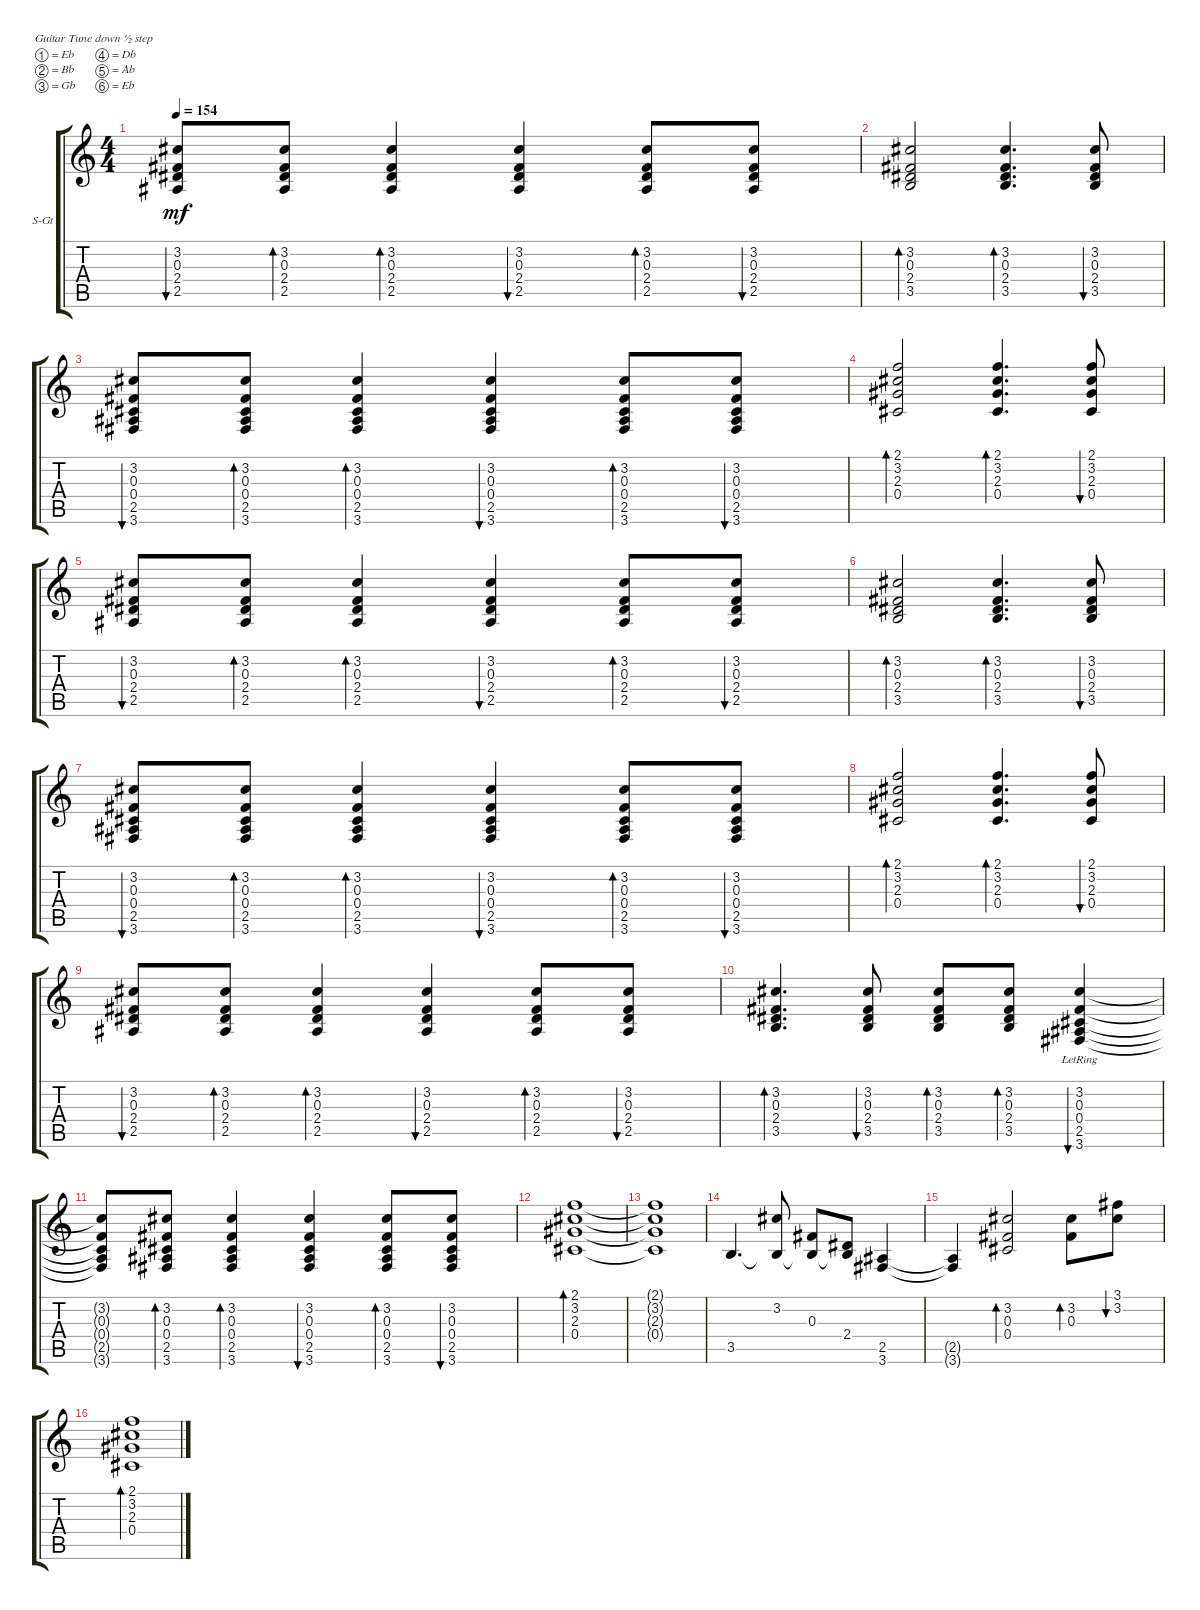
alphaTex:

\defaultSystemsLayout 4
\bracketExtendMode groupsimilarinstruments
\firstSystemTrackNameOrientation horizontal
\otherSystemsTrackNameOrientation horizontal
\track ("Steel Guitar" "S-Gt") {instrument acousticguitarsteel}
\staff {score tabs}
\tuning (Eb4 Bb3 Gb3 Db3 Ab2 Eb2)
\ts (4 4)
\tempo 154
\clef g2
\scale
0.333333
\ks c
(2.5 2.4 0.3 3.2).8{bu 30 dy mf} (2.5 2.4 0.3 3.2).8{bd 30} (2.5 2.4 0.3 3.2).4{bd 30} (2.5 2.4 0.3 3.2).4{bu 30} (2.5 2.4 0.3 3.2).8{bd 30} (2.5 2.4 0.3 3.2).8{bu 30} |
\scale
0.333333 (3.5 2.4 0.3 3.2).2{bd 30} (3.5 2.4 0.3 3.2).4{d bd 30} (3.5 2.4 0.3 3.2).8{bu 30} |
\scale
0.333333 (3.6 2.5 0.4 0.3 3.2).8{bu 30} (3.6 2.5 0.4 0.3 3.2).8{bd 30} (3.6 2.5 0.4 0.3 3.2).4{bd 30} (3.6 2.5 0.4 0.3 3.2).4{bu 30} (3.6 2.5 0.4 0.3 3.2).8{bd 30} (3.6 2.5 0.4 0.3 3.2).8{bu 30} |
\scale
0.333333 (0.4 2.3 3.2 2.1).2{bd 30} (0.4 2.3 3.2 2.1).4{d bd 30} (0.4 2.3 3.2 2.1).8{bu 30} |
\scale
0.333333 (2.5 2.4 0.3 3.2).8{bu 30} (2.5 2.4 0.3 3.2).8{bd 30} (2.5 2.4 0.3 3.2).4{bd 30} (2.5 2.4 0.3 3.2).4{bu 30} (2.5 2.4 0.3 3.2).8{bd 30} (2.5 2.4 0.3 3.2).8{bu 30} |
\scale
0.333333 (3.5 2.4 0.3 3.2).2{bd 30} (3.5 2.4 0.3 3.2).4{d bd 30} (3.5 2.4 0.3 3.2).8{bu 30} |
\scale
0.333333 (3.6 2.5 0.4 0.3 3.2).8{bu 30} (3.6 2.5 0.4 0.3 3.2).8{bd 30} (3.6 2.5 0.4 0.3 3.2).4{bd 30} (3.6 2.5 0.4 0.3 3.2).4{bu 30} (3.6 2.5 0.4 0.3 3.2).8{bd 30} (3.6 2.5 0.4 0.3 3.2).8{bu 30} |
\scale
0.333333 (0.4 2.3 3.2 2.1).2{bd 30} (0.4 2.3 3.2 2.1).4{d bd 30} (0.4 2.3 3.2 2.1).8{bu 30} |
\scale
0.333333 (2.5 2.4 0.3 3.2).8{bu 30} (2.5 2.4 0.3 3.2).8{bd 30} (2.5 2.4 0.3 3.2).4{bd 30} (2.5 2.4 0.3 3.2).4{bu 30} (2.5 2.4 0.3 3.2).8{bd 30} (2.5 2.4 0.3 3.2).8{bu 30} |
\scale
0.333333 (3.5 2.4 0.3 3.2).4{d bd 30} (3.5 2.4 0.3 3.2).8{bu 30} (3.5 2.4 0.3 3.2).8{bd 30} (3.5 2.4 0.3 3.2).8{bd 30} (3.6 2.5 0.4{lr} 0.3 3.2).4{bu 30} |
\scale
0.333333 (3.6{t} 2.5{t} 0.4{t} 0.3{t} 3.2{t}).8 (3.6 2.5 0.4 0.3 3.2).8{bd 30} (3.6 2.5 0.4 0.3 3.2).4{bd 30} (3.6 2.5 0.4 0.3 3.2).4{bu 30} (3.6 2.5 0.4 0.3 3.2).8{bd 30} (3.6 2.5 0.4 0.3 3.2).8{bu 30} |
\scale
0.333333 (0.4 2.3 3.2 2.1).1{bd 30} |
\scale
0.333333 (0.4{t} 2.3{t} 3.2{t} 2.1{t}).1 |
\scale
0.333333 3.5.4{d} (3.2 3.5{t}).8 (0.3 3.5{t}).8 (2.4 3.5{t}).8 (3.6 2.5).4 |
\scale
0.333333 (3.6{t} 2.5{t}).4 (0.3 0.4 3.2).2{bd 30} (3.2 0.3).8{bd 30} (3.2 3.1).8{bu 30} |
\scale
0.333333 (0.4 2.3 3.2 2.1).1{bd 237}
